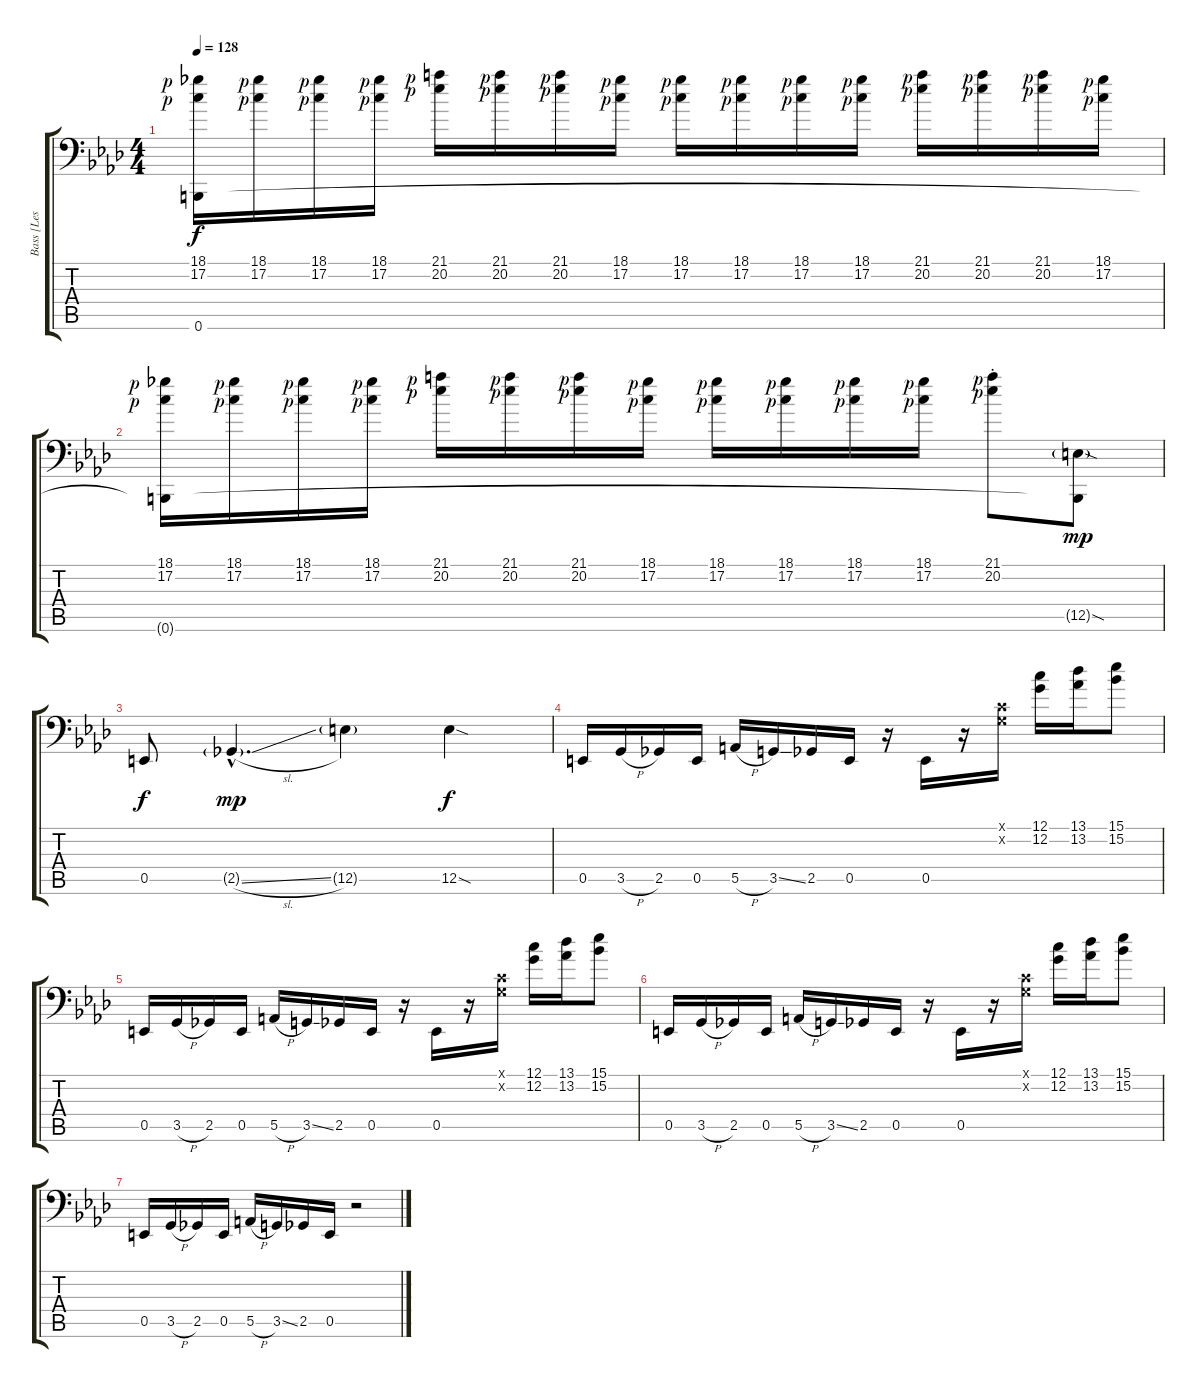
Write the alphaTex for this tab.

\track ("Bass [Les Claypool]" "Bass [Les ") {instrument slapbass1}
\staff {score tabs}
\tuning (C3 G2 D2 A1 E1 B0) {hide}
\ts (4 4)
\tempo 128
\clef f4
\ks ab
(18.1{rf 1} 17.2{rf 1} 0.6{t}).16{dy f} (18.1{rf 1} 17.2{rf 1}).16 (18.1{rf 1} 17.2{rf 1}).16 (18.1{rf 1} 17.2{rf 1}).16 (21.1{rf 1} 20.2{rf 1}).16 (21.1{rf 1} 20.2{rf 1}).16 (21.1{rf 1} 20.2{rf 1}).16 (18.1{rf 1} 17.2{rf 1}).16 (18.1{rf 1} 17.2{rf 1}).16 (18.1{rf 1} 17.2{rf 1}).16 (18.1{rf 1} 17.2{rf 1}).16 (18.1{rf 1} 17.2{rf 1}).16 (21.1{rf 1} 20.2{rf 1}).16 (21.1{rf 1} 20.2{rf 1}).16 (21.1{rf 1} 20.2{rf 1}).16 (18.1{rf 1} 17.2{rf 1}).16 |
(18.1{rf 1} 17.2{rf 1} 0.6{t}).16 (18.1{rf 1} 17.2{rf 1}).16 (18.1{rf 1} 17.2{rf 1}).16 (18.1{rf 1} 17.2{rf 1}).16 (21.1{rf 1} 20.2{rf 1}).16 (21.1{rf 1} 20.2{rf 1}).16 (21.1{rf 1} 20.2{rf 1}).16 (18.1{rf 1} 17.2{rf 1}).16 (18.1{rf 1} 17.2{rf 1}).16 (18.1{rf 1} 17.2{rf 1}).16 (18.1{rf 1} 17.2{rf 1}).16 (18.1{rf 1} 17.2{rf 1}).16 (21.1{st rf 1} 20.2{st rf 1}).8 (12.5{sod g} 0.6{t}).8{dy mp} |
0.5.8{dy f} 2.5{sl g hac}.4{d dy mp} 12.5{g}.4 12.5{sod}.4{dy f} |
0.5.16 3.5{h}.16 2.5.16 0.5.16 5.5{h}.16 3.5{ss}.16 2.5.16 0.5.16 r.16 0.5.16 r.16 (0.1{x} 0.2{x}).16 (12.1 12.2).16 (13.1 13.2).16 (15.1 15.2).8 |
0.5.16 3.5{h}.16 2.5.16 0.5.16 5.5{h}.16 3.5{ss}.16 2.5.16 0.5.16 r.16 0.5.16 r.16 (0.1{x} 0.2{x}).16 (12.1 12.2).16 (13.1 13.2).16 (15.1 15.2).8 |
0.5.16 3.5{h}.16 2.5.16 0.5.16 5.5{h}.16 3.5{ss}.16 2.5.16 0.5.16 r.16 0.5.16 r.16 (0.1{x} 0.2{x}).16 (12.1 12.2).16 (13.1 13.2).16 (15.1 15.2).8 |
0.5.16 3.5{h}.16 2.5.16 0.5.16 5.5{h}.16 3.5{ss}.16 2.5.16 0.5.16 r.2
